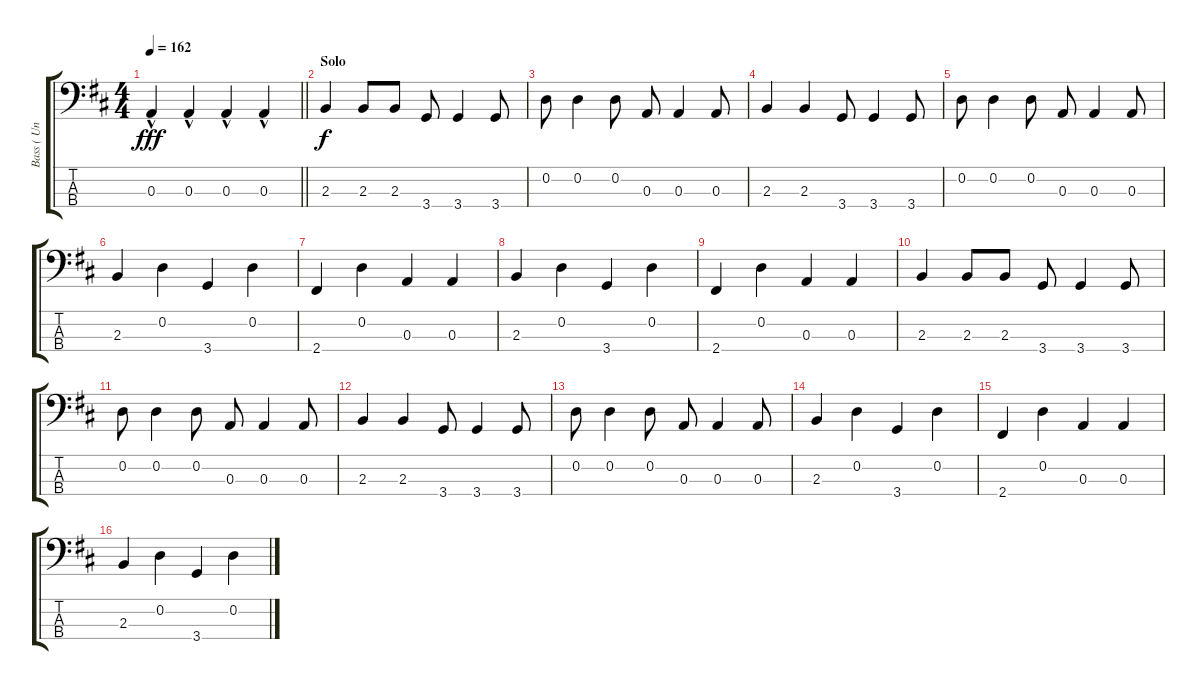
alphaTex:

\track ("Bass ( Un inconnue)" "Bass ( Un ") {instrument electricbassfinger}
\staff {score tabs}
\tuning (G2 D2 A1 E1) {hide}
\ts (4 4)
\tempo 162
\clef f4
\barLineRight lightlight
\ks d
0.3{hac}.4{dy fff} 0.3{hac}.4 0.3{hac}.4 0.3{hac}.4 |
\section ("" "Solo")
2.3.4{dy f} 2.3.8 2.3.8 3.4.8 3.4.4 3.4.8 |
0.2.8 0.2.4 0.2.8 0.3.8 0.3.4 0.3.8 |
2.3.4 2.3.4 3.4.8 3.4.4 3.4.8 |
0.2.8 0.2.4 0.2.8 0.3.8 0.3.4 0.3.8 |
2.3.4 0.2.4 3.4.4 0.2.4 |
2.4.4 0.2.4 0.3.4 0.3.4 |
2.3.4 0.2.4 3.4.4 0.2.4 |
2.4.4 0.2.4 0.3.4 0.3.4 |
2.3.4 2.3.8 2.3.8 3.4.8 3.4.4 3.4.8 |
0.2.8 0.2.4 0.2.8 0.3.8 0.3.4 0.3.8 |
2.3.4 2.3.4 3.4.8 3.4.4 3.4.8 |
0.2.8 0.2.4 0.2.8 0.3.8 0.3.4 0.3.8 |
2.3.4 0.2.4 3.4.4 0.2.4 |
2.4.4 0.2.4 0.3.4 0.3.4 |
2.3.4 0.2.4 3.4.4 0.2.4
